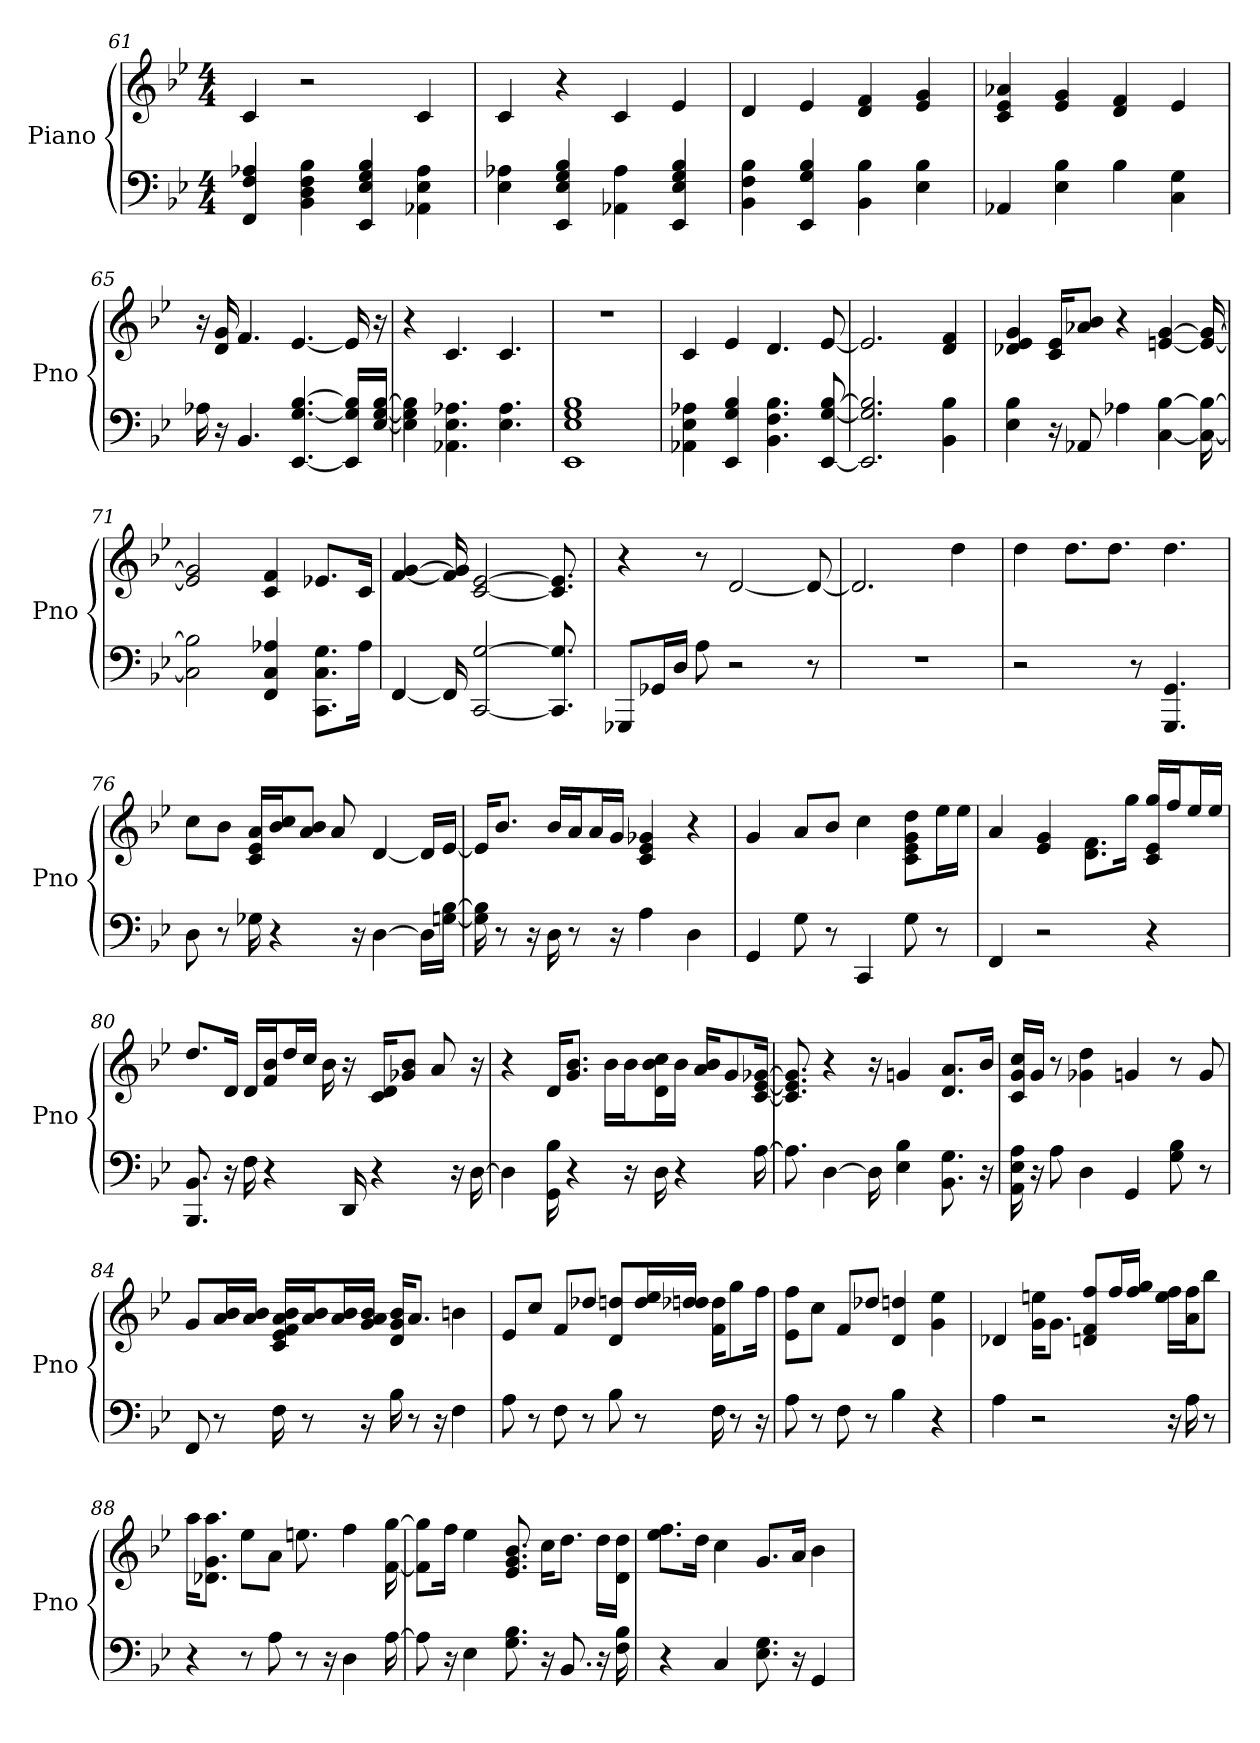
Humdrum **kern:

**kern	**kern
*part1	*part1
*staff2	*staff1
*I"Piano	*
*I'Pno	*
*clefF4	*clefG2
*k[b-e-]	*k[b-e-]
*B-:	*B-:
*M4/4	*M4/4
=61	=61
4FF 4F 4A-	4c
4B- 4BB- 4F 4D	2r
4G 4E- 4EE- 4B-	.
4A- 4AA- 4E-	4c
=62	=62
4A- 4E-	4c
4B- 4E- 4EE- 4G	4r
4A- 4AA-	4c
4E- 4G 4EE- 4B-	4e-
=63	=63
4BB- 4B- 4F	4d
4G 4EE- 4B-	4e-
4BB- 4B-	4f 4d
4E- 4B-	4e- 4g
=64	=64
4AA-	4e- 4a- 4c
4E- 4B-	4g 4e-
4B-	4f 4d
4C 4G	4e-
=65	=65
16A-	16r
16r	16d 16g
4.BB-	4.f
[4.EE- [4.B- [4.G	[4.e-
16EE-]/ 16B-]/ 16G]/LL	16e-]
[16G/ [16B-/ [16E-/JJ	16r
=66	=66
4G] 4B-] 4E-]	4r
4.AA- 4.E- 4.A-	4.c
4.E- 4.A-	4.c
=67	=67
1G 1B- 1E- 1EE-	1r
=68	=68
4E- 4A- 4AA-	4c
4G 4B- 4EE-	4e-
4.F 4.BB- 4.B-	4.d
[8G [8B- [8EE-	[8e-
=69	=69
2.G] 2.B-] 2.EE-]	2.e-]
4B- 4BB-	4d 4f
=70	=70
4E- 4B-	4g 4d- 4e-
16r	16c/ 16e-/KL
8AA-	8b-/ 8a-/J
4A-	4r
[4C [4B-	[4g [4e
16C_ 16B-_	16g_ 16e_
=71	=71
2C] 2B-]	2g] 2e]
4C 4A- 4FF	4c 4f
8.C\ 8.G\ 8.CC\L	8.e-/L
16A-\Jk	16c/Jk
=72	=72
[4FF	[4g [4f
16FF]	16g] 16f]
[2G [2CC	[2e- [2c
8.G] 8.CC]	8.e-] 8.c]
=73	=73
8GGG-/L	4r
16GG-/L	.
16D/JJ	.
8A	8r
2r	[2d
8r	8d_
=74	=74
1r	2.d]
.	4dd
=75	=75
2r	4dd
.	8.dd\L
.	8.dd\J
8r	.
4.GGG 4.GG	4.dd
=76	=76
8D	8cc\L
8r	8b-\J
16G-	16e-/ 16c/ 16a/LL
4r	16b-/ 16cc/J
.	8b-/ 8a/J
.	8a
16r	.
[4D	[4d
16D\LL]	16d/LL]
[16G\ [16B-\JJ	[16e-/JJ
=77	=77
16G] 16B-]	16e-/KL]
8r	8.b-/J
16r	.
16D	16b-/LL
8r	16a/J
.	16a/L
16r	16g/JJ
4A	4e- 4g- 4c
4D	4r
=78	=78
4GG	4g
8G	8a/L
8r	8b-/J
4CC	4cc
8G	8dd\ 8g\ 8e-\ 8c\L
8r	16ee-\L
.	16ee-\JJ
=79	=79
4FF	4a
2r	4g 4e-
.	8.d\ 8.f\L
.	16gg\Jk
4r	16c/ 16gg/ 16e-/LL
.	16ff/J
.	16ee-/L
.	16ee-/JJ
=80	=80
8.BB- 8.BBB-	8.dd/L
16r	16d/Jk
16F	16d/LL
4r	16f/ 16b-/J
.	16dd/L
.	16cc/JJ
.	16b-
16DD	16r
4r	16c/ 16d/KL
.	8g-/ 8b-/J
.	8a
16r	.
[16D	16r
=81	=81
4D]	4r
16GG 16B-	16d/KL
4r	8.g/ 8.b-/J
.	16b-\LL
16r	16b-\J
16D	16d\ 16b-\ 16cc\L
4r	16b-\JJ
.	16a/ 16b-/KL
.	8g/
[16A	[16c/ [16g-/ [16e-/Jk
=82	=82
8.A]	8.c] 8.g-] 8.e-]
[4D	4r
16D]	16r
4E- 4B-	4g
8.BB- 8.G	8.d/ 8.a/L
16r	16b-/Jk
=83	=83
16AA 16E- 16A	16cc/ 16c/ 16g/LL
16r	16g/JJ
8A	8r
4D	4dd 4g-
4GG	4g
8B- 8G	8r
8r	8g
=84	=84
8FF	8g/L
8r	16a/ 16b-/L
.	16a/ 16b-/JJ
16F	16a/ 16f/ 16e-/ 16c/ 16b-/LL
8r	16a/ 16b-/J
.	16b-/ 16a/L
16r	16g/ 16b-/ 16a/JJ
16B-	16g/ 16b-/ 16d/KL
8r	8.a/J
16r	.
4F	4b
=85	=85
8A	8e-/L
8r	8cc/J
8F	8f/L
8r	8dd-/J
8B-	8d/ 8dd/L
8r	16dd/ 16ee-/L
.	16dd-/ 16dd/JJ
16F	16f\ 16dd\KL
8r	8gg\
16r	16ff\Jk
=86	=86
8A	8ff\ 8e-\L
8r	8cc\J
8F	8f/L
8r	8dd-/J
4B-	4dd 4d
4r	4g 4ee-
=87	=87
4A	4d-
2r	16ee\ 16g\KL
.	8.g\J
.	8d/ 8f/ 8ff/L
.	16ff/L
.	16gg/ 16ff/JJ
16r	16ee\ 16ff\LL
16A	16a\ 16ff\J
8r	8bb-\J
=88	=88
4r	16aa\KL
.	8.aa\ 8.d-\ 8.g\J
8r	8ee-\L
8A	8a\J
8r	8.ee
16r	.
4D	4ff
[16A	[16f [16gg
=89	=89
8A]	8f]\ 8gg]\L
16r	16ff\Jk
4E-	4ee-
8.G 8.B-	8.b- 8.e- 8.g
16r	16cc\KL
8.BB-	8.dd\J
16r	16dd\LL
16F 16B-	16d\ 16dd\JJ
=90	=90
4r	8.ff\ 8.ee-\L
.	16dd\Jk
4C	4cc
8.G 8.E-	8.g/L
16r	16a/Jk
4GG	4b-
=	=
*-	*-
